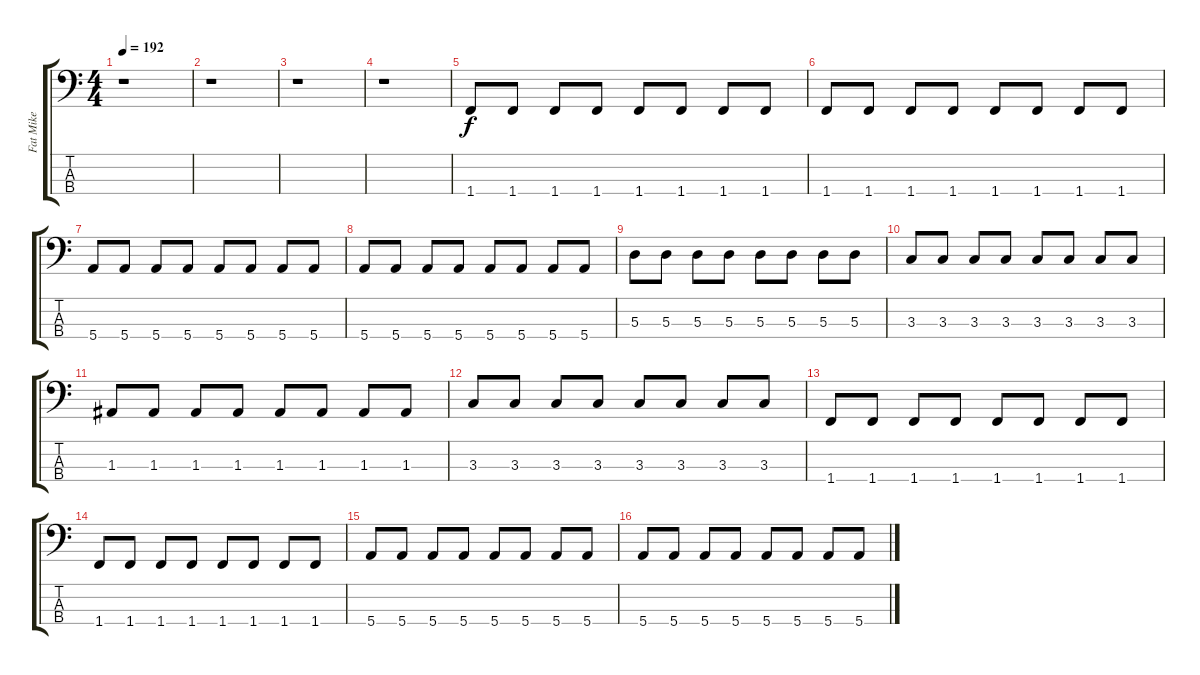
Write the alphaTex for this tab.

\track ("Fat Mike" "Fat Mike") {instrument electricbasspick}
\staff {score tabs}
\tuning (G2 D2 A1 E1) {hide}
\ts (4 4)
\tempo 192
\clef f4
\ks c
r.1{dy f} |
r.1 |
r.1 |
r.1 |
1.4.8 1.4.8 1.4.8 1.4.8 1.4.8 1.4.8 1.4.8 1.4.8 |
1.4.8 1.4.8 1.4.8 1.4.8 1.4.8 1.4.8 1.4.8 1.4.8 |
5.4.8 5.4.8 5.4.8 5.4.8 5.4.8 5.4.8 5.4.8 5.4.8 |
5.4.8 5.4.8 5.4.8 5.4.8 5.4.8 5.4.8 5.4.8 5.4.8 |
5.3.8 5.3.8 5.3.8 5.3.8 5.3.8 5.3.8 5.3.8 5.3.8 |
3.3.8 3.3.8 3.3.8 3.3.8 3.3.8 3.3.8 3.3.8 3.3.8 |
1.3.8 1.3.8 1.3.8 1.3.8 1.3.8 1.3.8 1.3.8 1.3.8 |
3.3.8 3.3.8 3.3.8 3.3.8 3.3.8 3.3.8 3.3.8 3.3.8 |
1.4.8 1.4.8 1.4.8 1.4.8 1.4.8 1.4.8 1.4.8 1.4.8 |
1.4.8 1.4.8 1.4.8 1.4.8 1.4.8 1.4.8 1.4.8 1.4.8 |
5.4.8 5.4.8 5.4.8 5.4.8 5.4.8 5.4.8 5.4.8 5.4.8 |
5.4.8 5.4.8 5.4.8 5.4.8 5.4.8 5.4.8 5.4.8 5.4.8
